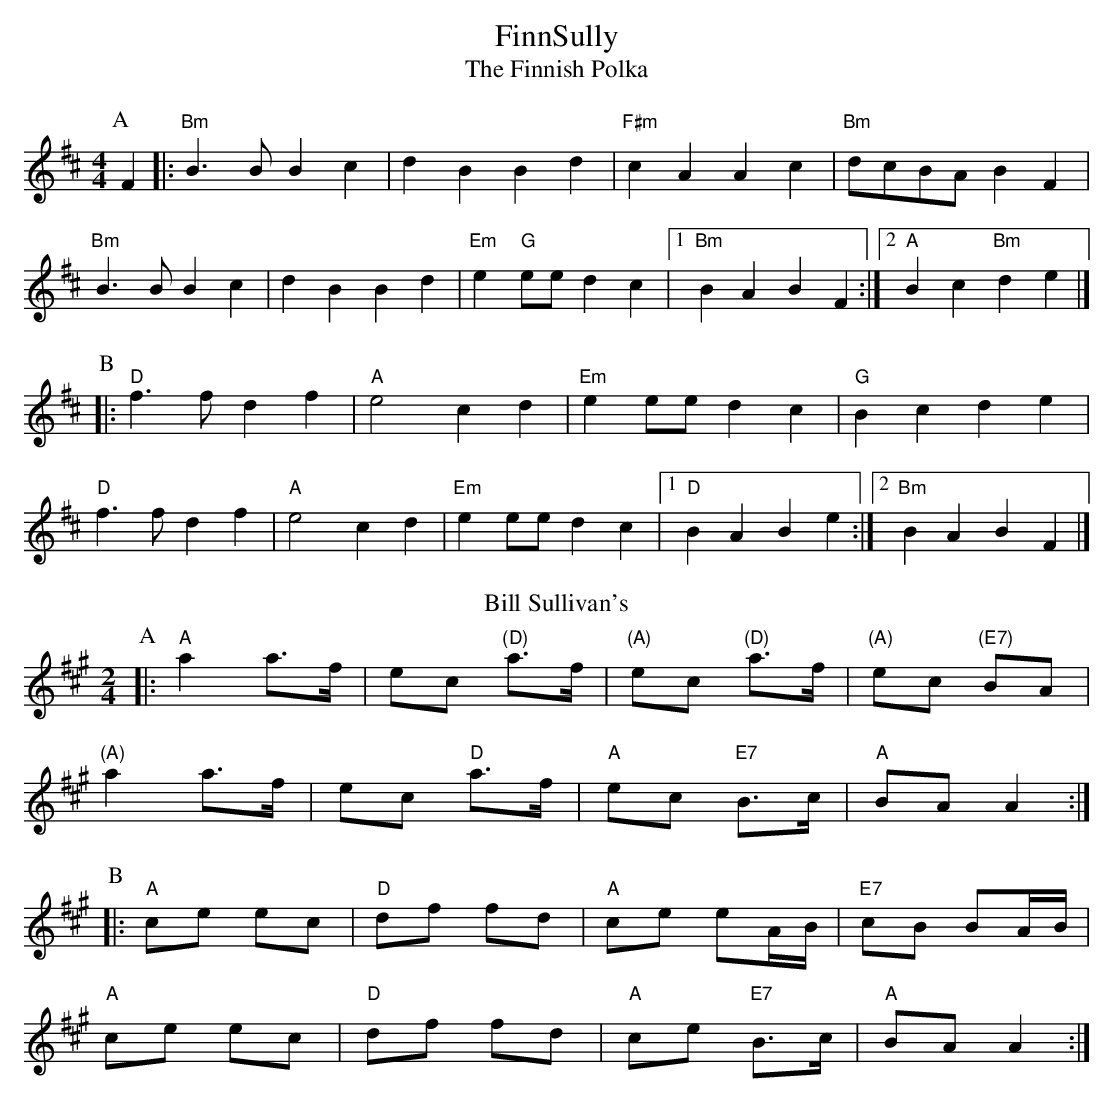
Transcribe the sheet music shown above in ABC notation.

X:1
T:FinnSully
T:
T:The Finnish Polka
M:4/4
L:1/4
K:Bmin
P:A
F|:"Bm"B>B B c|dB Bd|"F#m"cA Ac|"Bm"d/c/B/A/ BF|
"Bm"B>B B c|dB Bd|"Em"e"G"e/e/ dc|1"Bm"B A B F :|2"A"Bc "Bm"de|]
P:B
|:"D"f>f d f|"A"e2 c d|"Em"e e/e/ dc|"G"Bc de|
"D"f>fd f|"A"e2cd|"Em"e e/e/ dc|1"D"BA Be:|2"Bm"B A B F|]
T:Bill Sullivan's
M:2/4
L:1/8
K:Amaj
P:A
|: "A"a2 a>f | ec "(D)"a>f | "(A)"ec "(D)"a>f | "(A)"ec "(E7)"BA |
"(A)"a2 a>f | ec "D"a>f | "A"ec "E7"B>c| "A"BA A2 :|
P:B
|:"A" ce ec | "D"df fd | "A"ce eA/B/| "E7"cB BA/B/ |
"A"ce ec | "D"df fd | "A"ce "E7"B>c | "A"BA A2 :|
